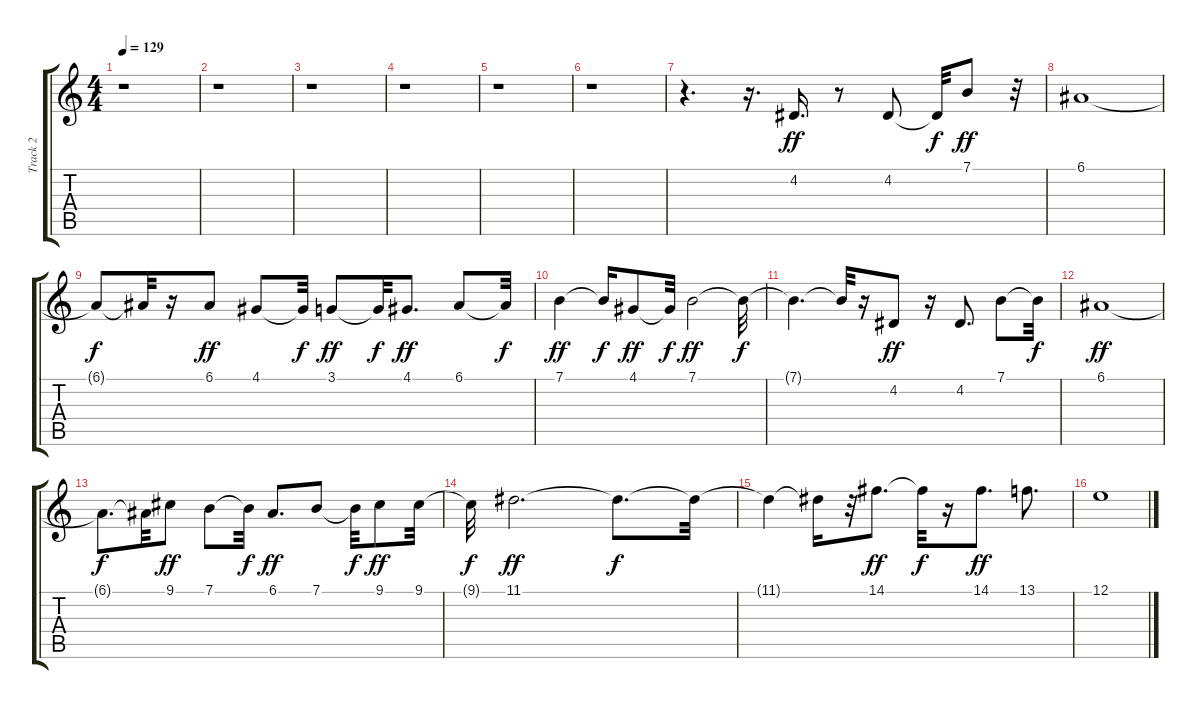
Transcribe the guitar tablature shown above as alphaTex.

\track ("Track 2" "Track 2") {instrument piccolo}
\staff {score tabs}
\tuning (E4 B3 G3 D3 A2 E2) {hide}
\ts (4 4)
\tempo 129
\clef g2
\ks c
r.1{dy f} |
r.1 |
r.1 |
r.1 |
r.1 |
r.1 |
r.4{d} r.16{d} 4.2.16{d dy ff} r.8 4.2.8 4.2{t}.32{dy f} 7.1.8{dy ff} r.32 |
6.1.1 |
6.1{t}.8{dy f} 6.1{t}.32 r.16 6.1.8{dy ff} 4.1.8 4.1{t}.32{dy f} 3.1.8{dy ff} 3.1{t}.32{dy f} 4.1.8{d dy ff} 6.1.8 6.1{t}.32{dy f} |
7.1.4{dy ff} 7.1{t}.16{dy f} 4.1.8{dy ff} 4.1{t}.32{dy f} 7.1.2{dy ff} 7.1{t}.32{dy f} |
7.1{t}.4{d} 7.1{t}.32 r.16 4.2.8{dy ff} r.16 4.2.8{d} 7.1.8 7.1{t}.32{dy f} |
6.1.1{dy ff} |
6.1{t}.8{d dy f} 6.1{t}.32 9.1.8{dy ff} 7.1.8 7.1{t}.32{dy f} 6.1.8{d dy ff} 7.1.8 7.1{t}.32{dy f} 9.1.8{dy ff} 9.1.32 |
9.1{t}.32{dy f} 11.1.2{d dy ff} 11.1{t}.8{d dy f} 11.1{t}.32 |
11.1{t}.4 11.1{t}.16 r.32 14.1.8{d dy ff} 14.1{t}.32{dy f} r.16 14.1.8{d dy ff} 13.1.8{d} |
12.1.1
